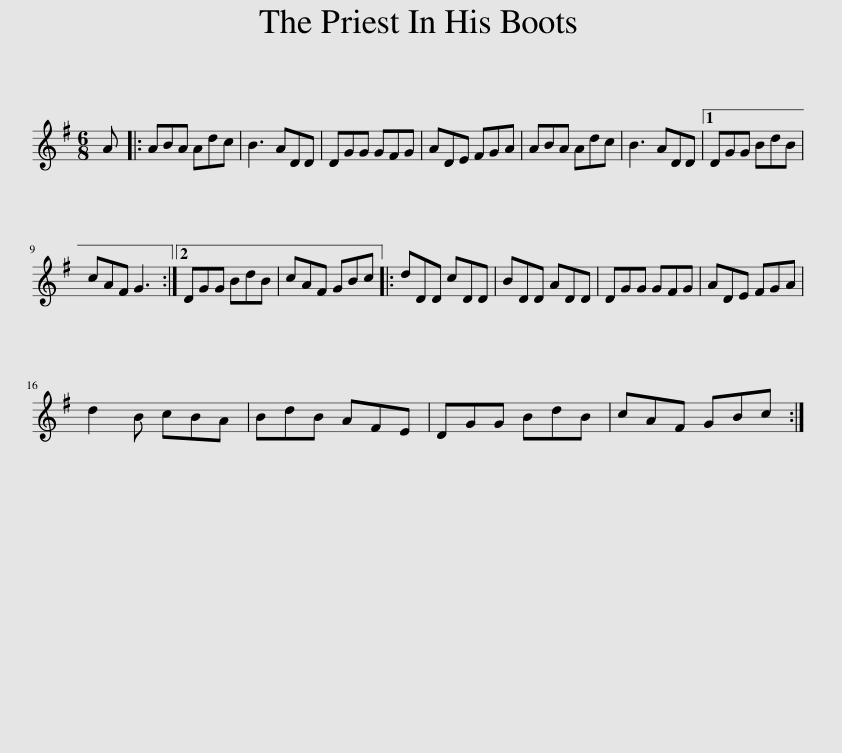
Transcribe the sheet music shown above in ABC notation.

X:1
L:1/8
M:6/8
I:linebreak $
K:G
V:1 treble
V:1
 A |: ABA Adc | B3 ADD | DGG GFG | ADE FGA | %5
 ABA Adc | B3 ADD |1 DGG BdB |$ cAF G3 :|2 DGG BdB | %10
 cAF GBc |: dDD cDD | BDD ADD | DGG GFG | ADE FGA |$ %15
 d2 B cBA | BdB AFE | DGG BdB | cAF GBc :| %19
